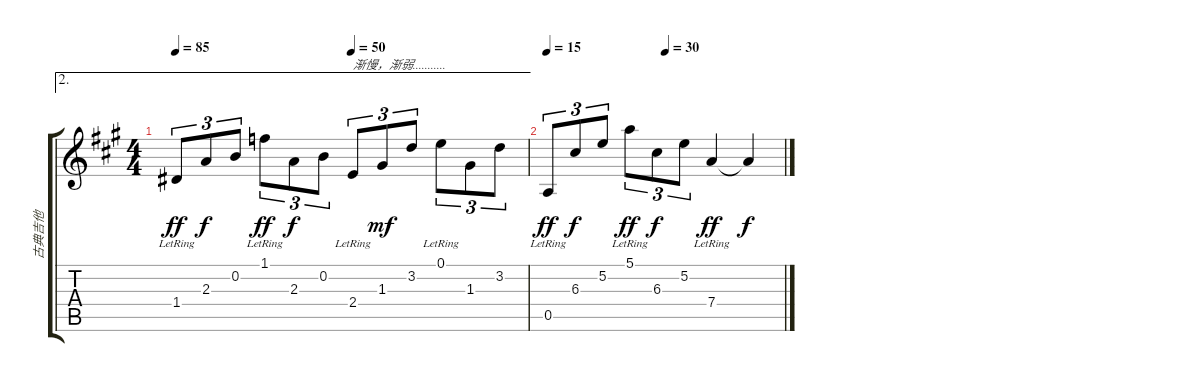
\track ("古典吉他" "古典吉他") {instrument acousticguitarnylon}
\staff {score tabs}
\tuning (E4 B3 G3 D3 A2 E2) {hide}
\ae 2
\ts (4 4)
\tempo 85
\tempo (50 0.5)
\clef g2
\ks a
1.4{lr}.8{tu (3 2) dy ff} 2.3.8{tu (3 2) dy f} 0.2.8{tu (3 2)} 1.1{lr}.8{tu (3 2) dy ff} 2.3.8{tu (3 2) dy f} 0.2.8{tu (3 2)} 2.4{lr}.8{tu (3 2) txt "渐慢，渐弱..........."} 1.3.8{tu (3 2) dy mf} 3.2.8{tu (3 2)} 0.1{lr}.8{tu (3 2)} 1.3.8{tu (3 2)} 3.2.8{tu (3 2)} |
\tempo 15
\tempo (30 0.5)
0.5{lr}.8{tu (3 2) dy ff volume 8} 6.3.8{tu (3 2) dy f} 5.2.8{tu (3 2)} 5.1{lr}.8{tu (3 2) dy ff} 6.3.8{tu (3 2) dy f} 5.2.8{tu (3 2)} 7.4{lr}.4{dy ff} 7.4{t}.4{dy f}
